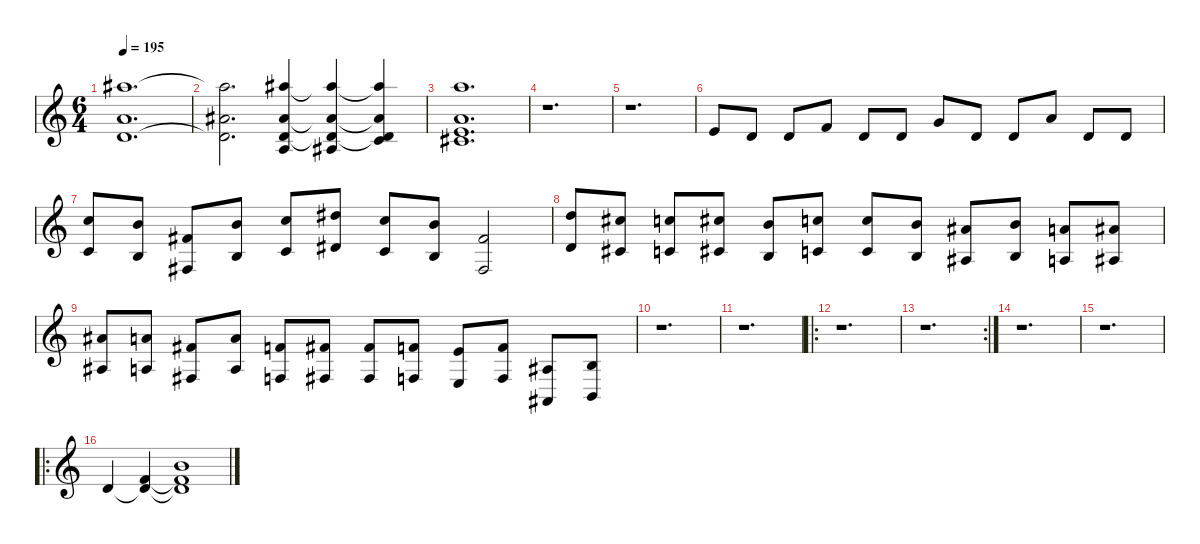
\defaultSystemsLayout 4
\hideDynamics
\bracketExtendMode nobrackets
\singleTrackTrackNamePolicy hidden
\multiTrackTrackNamePolicy hidden
\firstSystemTrackNameMode fullname
\firstSystemTrackNameOrientation horizontal
\otherSystemsTrackNameOrientation horizontal
\track ("Keyboards" "vln.") {defaultSystemsLayout 8 instrument stringensemble1}
\staff {score}
\tuning (D4 A3 F3 D3 A2 D2)
\ts (6 4)
\tempo 195
\clef g2
\ks c
(20.1{t acc #} 5.2{t} 16.3).1{d dy f beam Down} |
(20.1{t acc #} 5.2{t} 17.3{acc #}).2{d beam Down} (20.1{acc #} 5.2 17.3{acc #} 12.5).4{beam Up} (20.1{t acc #} 5.2{t} 17.3{t acc #} 13.5{acc #}).4{beam Up} (20.1{t acc #} 5.2{t} 17.3{t acc #} 15.5).4{beam Up} |
(19.1 7.2 16.3 16.5{acc #}).1{d beam Up} |
r.1{d beam Down} |
r.1{d beam Down} |
11.3.8{instrument drawbarorgan beam Up} 9.3.8{beam Up} 9.3.8{beam Up} 12.3.8{beam Up} 9.3.8{beam Up} 9.3.8{beam Up} 14.3.8{beam Up} 9.3.8{beam Up} 9.3.8{beam Up} 16.3.8{beam Up} 9.3.8{beam Up} 9.3.8{beam Up} |
(15.2 10.4).8{beam Up} (14.2 9.4).8{beam Up} (13.3{acc #} 9.5{acc #}).8{beam Up} (14.2 9.4).8{beam Up} (15.2 10.4).8{beam Up} (13.1{acc #} 10.3{acc #}).8{beam Up} (15.2 10.4).8{beam Up} (14.2 9.4).8{beam Up} (13.3{acc #} 9.5{acc #}).2{beam Up} |
(17.2 12.4).8{beam Up} (16.2{acc #} 11.4{acc #}).8{beam Up} (15.2 10.4).8{beam Up} (16.2{acc #} 11.4{acc #}).8{beam Up} (14.2 9.4).8{beam Up} (15.2 10.4).8{beam Up} (15.2 10.4).8{beam Up} (14.2 9.4).8{beam Up} (13.2{acc #} 8.4{acc #}).8{beam Up} (14.2 9.4).8{beam Up} (12.2 7.4).8{beam Up} (13.2{acc #} 8.4{acc #}).8{beam Up} |
(13.2{acc #} 8.4{acc #}).8{beam Up} (12.2 7.4).8{beam Up} (13.3{acc #} 9.5{acc #}).8{beam Up} (12.2 7.4).8{beam Up} (12.3 8.5).8{beam Up} (13.3{acc #} 9.5{acc #}).8{beam Up} (13.3{acc #} 9.5{acc #}).8{beam Up} (12.3 8.5).8{beam Up} (11.3 7.5).8{beam Up} (12.3 8.5).8{beam Up} (8.4{acc #} 8.6{acc #}).8{beam Up} (9.4 9.6).8{beam Up} |
r.1{d beam Down} |
r.1{d beam Down} |
\ro
r.1{d beam Down} |
\rc 2
r.1{d beam Down} |
r.1{d beam Down} |
r.1{d beam Down} |
\ro
12.4.4{instrument vibraphone beam Up} (12.3 12.4{t}).4{beam Up} (14.2 12.3{t} 12.4{t}).1{beam Up}
